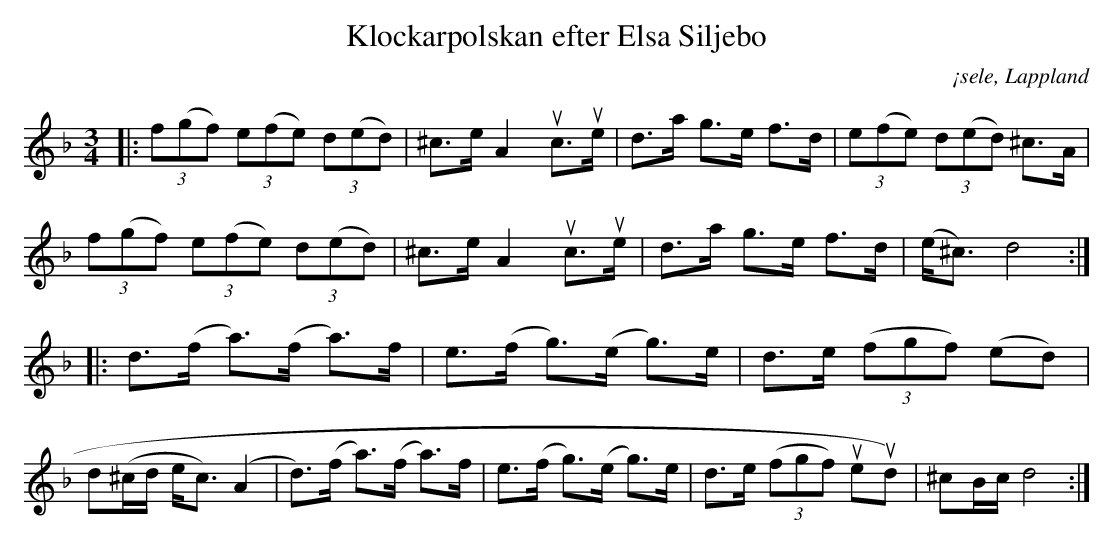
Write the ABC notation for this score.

X:1
T:Klockarpolskan efter Elsa Siljebo
O:¡sele, Lappland
M:3/4
L:1/8
K:Dm
|: (3f(gf) (3e(fe) (3d(ed) | ^c>e A2 uc>ue | d>a g>e f>d | (3e(fe) (3d(ed) ^c>A |
(3f(gf) (3e(fe) (3d(ed) | ^c>e A2 uc>ue | d>a g>e f>d | (e<^c) d4 :|
|:d>(f a)>(f a)>f | e>(f g)>(e g)>e | d>e (3(fgf) (ed) | d(^c/d/ e<c) (A2 | d)>(f a)>(f a)>f | e>(f g)>(e g)>e | d>e (3(fgf) ueud) | ^cB/c/ d4 :|
